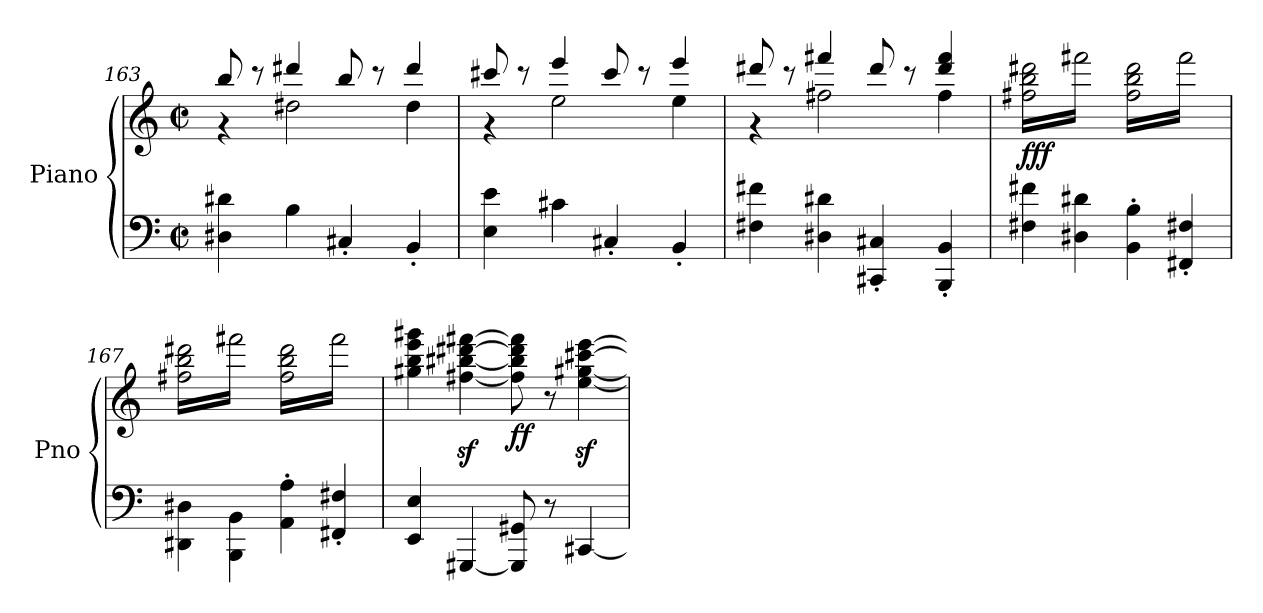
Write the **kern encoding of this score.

**kern	**kern	**dynam
*part1	*part1	*part1
*staff2	*staff1	*staff1/2
*I"Piano	*	*
*I'Pno	*	*
*clefF4	*clefG2	*
*k[]	*k[]	*
*M4/4	*M4/4	*
*met(c|)	*met(c|)	*
=163	=163	=163
*	*^	*
4D#X\ 4d#X\	8bb/	4r	.
.	8r	.	.
4B\	4ddd#X/	2dd#X\	.
4C#X'/	8bb/	.	.
.	8r	.	.
4BB'/	4ddd#/	4dd#\	.
=164	=164	=164	=164
4E\ 4e\	8ccc#X/	4r	.
.	8r	.	.
4c#X\	4eee/	2ee\	.
4C#X'/	8ccc#/	.	.
.	8r	.	.
4BB'/	4eee/	4ee\	.
!!LO:LB:g=z	!!
=165	=165	=165	=165
4F#X\ 4f#X\	8ddd#X/	4r	.
.	8r	.	.
4D#X\ 4d#X\	4fff#X/	2ff#X\	.
4CC#X/' 4C#X/'	8ddd#/	.	.
.	8r	.	.
4BBB/' 4BB/'	4ddd#/ 4fff#/	4ff#\	.
=166	=166	=166	=166
!	!	!	!LO:DY:a=2
!	!	!	!LO:DY:n=1:a
*	*v	*v	*
*	*tremolo	*
4F#X\ 4f#X\	16ff#X\ 16bb\ 16ddd#X\LL	ff f
.	16fff#X\	.
.	16ff#X\ 16bb\ 16ddd#X\	.
.	16fff#X\	.
4D#X\ 4d#X\	16ff#X\ 16bb\ 16ddd#X\	.
.	16fff#X\	.
.	16ff#X\ 16bb\ 16ddd#X\	.
.	16fff#X\JJ	.
4BB\' 4B\'	16ff#\ 16bb\ 16ddd#\LL	.
.	16fff#\	.
.	16ff#\ 16bb\ 16ddd#\	.
.	16fff#\	.
4FF#X/' 4F#X/'	16ff#\ 16bb\ 16ddd#\	.
.	16fff#\	.
.	16ff#\ 16bb\ 16ddd#\	.
.	16fff#\JJ	.
=167	=167	=167
4DD#X\ 4D#X\	16ff#X\ 16bb\ 16ddd#X\LL	.
.	16fff#X\	.
.	16ff#X\ 16bb\ 16ddd#X\	.
.	16fff#X\	.
4BBB\ 4BB\	16ff#X\ 16bb\ 16ddd#X\	.
.	16fff#X\	.
.	16ff#X\ 16bb\ 16ddd#X\	.
.	16fff#X\JJ	.
4AA\' 4A\'	16ff#\ 16bb\ 16ddd#\LL	.
.	16fff#\	.
.	16ff#\ 16bb\ 16ddd#\	.
.	16fff#\	.
4FF#X/' 4F#X/'	16ff#\ 16bb\ 16ddd#\	.
.	16fff#\	.
.	16ff#\ 16bb\ 16ddd#\	.
.	16fff#\JJ	.
*	*Xtremolo	*
=168	=168	=168
4EE/ 4E/	4gg#X\ 4bb\ 4eee\ 4ggg#X\	.
.	.	.
.	.	.
.	.	.
[4GGG#X/	[4ff#X\z< [4bb#X\z< [4ddd#X\z< [4fff#X\z<	.
!	!	!LO:DY:b
8GGG#/] 8GG#X/	8ff#\] 8bb#\] 8ddd#\] 8fff#\]	ff
8r	8r	.
[4CC#X/	[4ee\z< [4gg#X\z< [4ccc#X\z< [4eee\z<	.
=	=	=
*-	*-	*-
